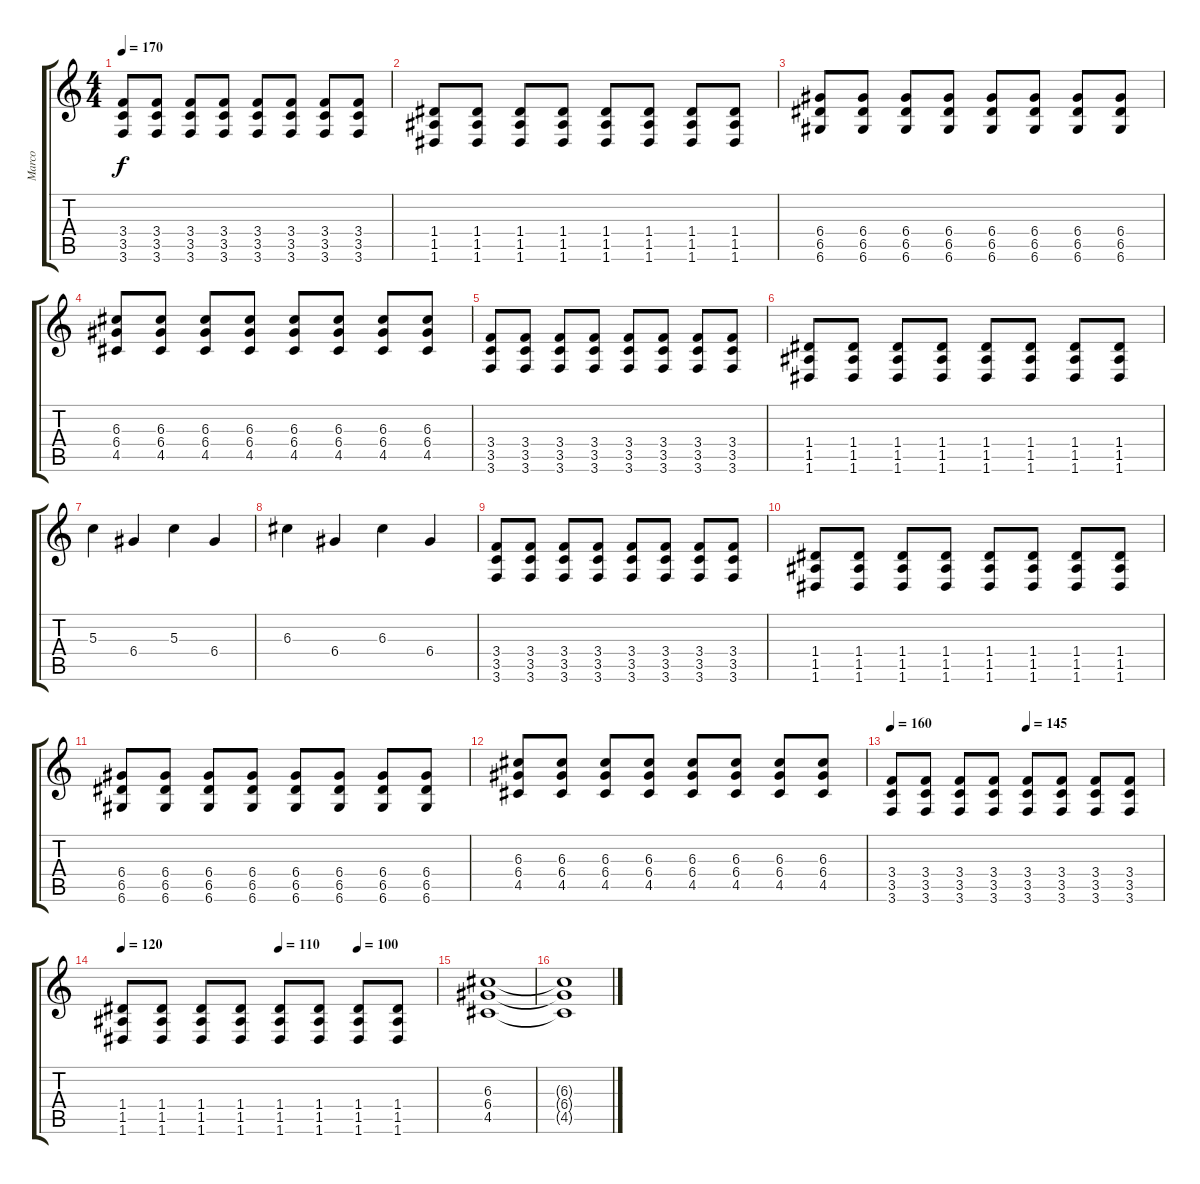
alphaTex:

\track ("Marco" "Marco") {instrument electricguitarmuted}
\staff {score tabs}
\tuning (E4 B3 G3 D3 A2 D2) {hide}
\ts (4 4)
\tempo 170
\clef g2
\ks c
(3.4 3.5 3.6).8{dy f volume 12 instrument distortionguitar} (3.4 3.5 3.6).8 (3.4 3.5 3.6).8 (3.4 3.5 3.6).8 (3.4 3.5 3.6).8 (3.4 3.5 3.6).8 (3.4 3.5 3.6).8 (3.4 3.5 3.6).8 |
(1.4 1.5 1.6).8 (1.4 1.5 1.6).8 (1.4 1.5 1.6).8 (1.4 1.5 1.6).8 (1.4 1.5 1.6).8 (1.4 1.5 1.6).8 (1.4 1.5 1.6).8 (1.4 1.5 1.6).8 |
(6.4 6.5 6.6).8 (6.4 6.5 6.6).8 (6.4 6.5 6.6).8 (6.4 6.5 6.6).8 (6.4 6.5 6.6).8 (6.4 6.5 6.6).8 (6.4 6.5 6.6).8 (6.4 6.5 6.6).8 |
(6.3 6.4 4.5).8 (6.3 6.4 4.5).8 (6.3 6.4 4.5).8 (6.3 6.4 4.5).8 (6.3 6.4 4.5).8 (6.3 6.4 4.5).8 (6.3 6.4 4.5).8 (6.3 6.4 4.5).8 |
(3.4 3.5 3.6).8{instrument distortionguitar} (3.4 3.5 3.6).8 (3.4 3.5 3.6).8 (3.4 3.5 3.6).8 (3.4 3.5 3.6).8 (3.4 3.5 3.6).8 (3.4 3.5 3.6).8 (3.4 3.5 3.6).8 |
(1.4 1.5 1.6).8 (1.4 1.5 1.6).8 (1.4 1.5 1.6).8 (1.4 1.5 1.6).8 (1.4 1.5 1.6).8 (1.4 1.5 1.6).8 (1.4 1.5 1.6).8 (1.4 1.5 1.6).8 |
5.3.4{volume 14 instrument electricguitarclean} 6.4.4 5.3.4 6.4.4 |
6.3.4 6.4.4 6.3.4 6.4.4 |
(3.4 3.5 3.6).8{volume 12 instrument distortionguitar} (3.4 3.5 3.6).8 (3.4 3.5 3.6).8 (3.4 3.5 3.6).8 (3.4 3.5 3.6).8 (3.4 3.5 3.6).8 (3.4 3.5 3.6).8 (3.4 3.5 3.6).8 |
(1.4 1.5 1.6).8 (1.4 1.5 1.6).8 (1.4 1.5 1.6).8 (1.4 1.5 1.6).8 (1.4 1.5 1.6).8 (1.4 1.5 1.6).8 (1.4 1.5 1.6).8 (1.4 1.5 1.6).8 |
(6.4 6.5 6.6).8 (6.4 6.5 6.6).8 (6.4 6.5 6.6).8 (6.4 6.5 6.6).8 (6.4 6.5 6.6).8 (6.4 6.5 6.6).8 (6.4 6.5 6.6).8 (6.4 6.5 6.6).8 |
(6.3 6.4 4.5).8 (6.3 6.4 4.5).8 (6.3 6.4 4.5).8 (6.3 6.4 4.5).8 (6.3 6.4 4.5).8 (6.3 6.4 4.5).8 (6.3 6.4 4.5).8 (6.3 6.4 4.5).8 |
\tempo 160
\tempo (145 0.5)
(3.4 3.5 3.6).8{instrument distortionguitar} (3.4 3.5 3.6).8 (3.4 3.5 3.6).8 (3.4 3.5 3.6).8 (3.4 3.5 3.6).8 (3.4 3.5 3.6).8 (3.4 3.5 3.6).8 (3.4 3.5 3.6).8 |
\tempo 120
\tempo (110 0.5)
\tempo (100 0.75)
(1.4 1.5 1.6).8 (1.4 1.5 1.6).8 (1.4 1.5 1.6).8 (1.4 1.5 1.6).8 (1.4 1.5 1.6).8 (1.4 1.5 1.6).8 (1.4 1.5 1.6).8 (1.4 1.5 1.6).8 |
(6.3 6.4 4.5).1{volume 0} |
(6.3{t} 6.4{t} 4.5{t}).1
